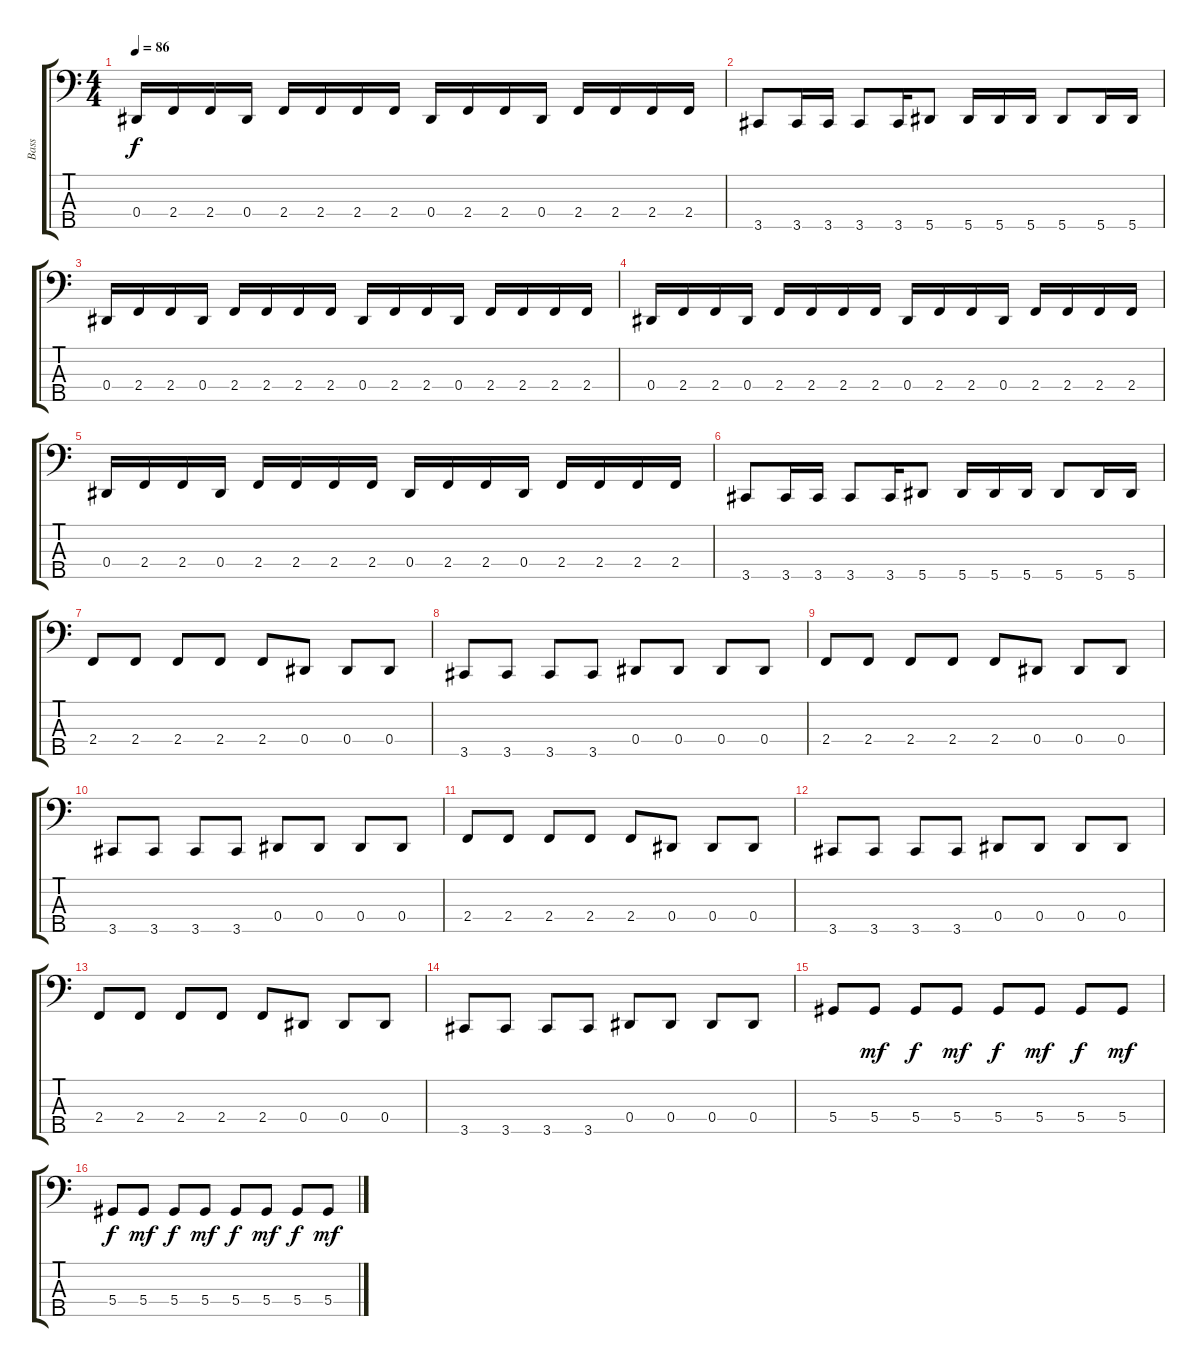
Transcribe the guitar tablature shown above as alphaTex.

\track ("Bass" "Bass") {instrument electricbassfinger}
\staff {score tabs}
\tuning (Gb2 Db2 Ab1 Eb1 Bb0) {hide}
\ts (4 4)
\tempo 86
\clef f4
\ks c
0.4.16{dy f} 2.4.16 2.4.16 0.4.16 2.4.16 2.4.16 2.4.16 2.4.16 0.4.16 2.4.16 2.4.16 0.4.16 2.4.16 2.4.16 2.4.16 2.4.16 |
3.5.8 3.5.16 3.5.16 3.5.8 3.5.16 5.5.8 5.5.16 5.5.16 5.5.16 5.5.8 5.5.16 5.5.16 |
0.4.16 2.4.16 2.4.16 0.4.16 2.4.16 2.4.16 2.4.16 2.4.16 0.4.16 2.4.16 2.4.16 0.4.16 2.4.16 2.4.16 2.4.16 2.4.16 |
0.4.16 2.4.16 2.4.16 0.4.16 2.4.16 2.4.16 2.4.16 2.4.16 0.4.16 2.4.16 2.4.16 0.4.16 2.4.16 2.4.16 2.4.16 2.4.16 |
0.4.16 2.4.16 2.4.16 0.4.16 2.4.16 2.4.16 2.4.16 2.4.16 0.4.16 2.4.16 2.4.16 0.4.16 2.4.16 2.4.16 2.4.16 2.4.16 |
3.5.8 3.5.16 3.5.16 3.5.8 3.5.16 5.5.8 5.5.16 5.5.16 5.5.16 5.5.8 5.5.16 5.5.16 |
2.4.8 2.4.8 2.4.8 2.4.8 2.4.8 0.4.8 0.4.8 0.4.8 |
3.5.8 3.5.8 3.5.8 3.5.8 0.4.8 0.4.8 0.4.8 0.4.8 |
2.4.8 2.4.8 2.4.8 2.4.8 2.4.8 0.4.8 0.4.8 0.4.8 |
3.5.8 3.5.8 3.5.8 3.5.8 0.4.8 0.4.8 0.4.8 0.4.8 |
2.4.8 2.4.8 2.4.8 2.4.8 2.4.8 0.4.8 0.4.8 0.4.8 |
3.5.8 3.5.8 3.5.8 3.5.8 0.4.8 0.4.8 0.4.8 0.4.8 |
2.4.8 2.4.8 2.4.8 2.4.8 2.4.8 0.4.8 0.4.8 0.4.8 |
3.5.8 3.5.8 3.5.8 3.5.8 0.4.8 0.4.8 0.4.8 0.4.8 |
5.4.8 5.4.8{dy mf} 5.4.8{dy f} 5.4.8{dy mf} 5.4.8{dy f} 5.4.8{dy mf} 5.4.8{dy f} 5.4.8{dy mf} |
5.4.8{dy f} 5.4.8{dy mf} 5.4.8{dy f} 5.4.8{dy mf} 5.4.8{dy f} 5.4.8{dy mf} 5.4.8{dy f} 5.4.8{dy mf}
